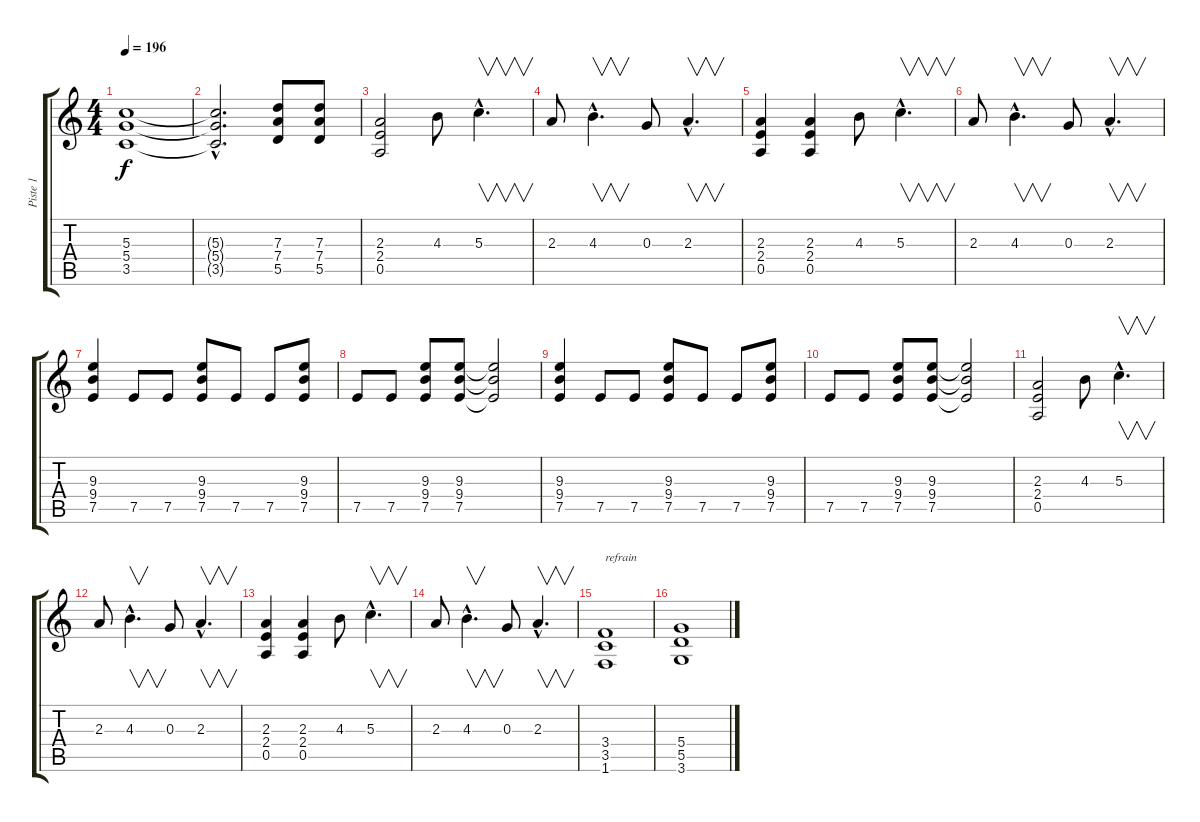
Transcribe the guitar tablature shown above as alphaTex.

\track ("Piste 1" "Piste 1") {instrument distortionguitar}
\staff {score tabs}
\tuning (E4 B3 G3 D3 A2 E2) {hide}
\ts (4 4)
\tempo 196
\clef g2
\ks c
(5.3 5.4 3.5).1{dy f} |
(5.3{hac t} 5.4{hac t} 3.5{hac t}).2{d} (7.3 7.4 5.5).8 (7.3 7.4 5.5).8 |
(2.3 2.4 0.5).2 4.3.8 5.3{hac}.4{v d} |
2.3.8 4.3{hac}.4{v d} 0.3.8 2.3{hac}.4{v d} |
(2.3 2.4 0.5).4 (2.3 2.4 0.5).4 4.3.8 5.3{hac}.4{v d} |
2.3.8 4.3{hac}.4{v d} 0.3.8 2.3{hac}.4{v d} |
(9.3 9.4 7.5).4 7.5.8 7.5.8 (9.3 9.4 7.5).8 7.5.8 7.5.8 (9.3 9.4 7.5).8 |
7.5.8 7.5.8 (9.3 9.4 7.5).8 (9.3 9.4 7.5).8 (9.3{t} 9.4{t} 7.5{t}).2 |
(9.3 9.4 7.5).4 7.5.8 7.5.8 (9.3 9.4 7.5).8 7.5.8 7.5.8 (9.3 9.4 7.5).8 |
7.5.8 7.5.8 (9.3 9.4 7.5).8 (9.3 9.4 7.5).8 (9.3{t} 9.4{t} 7.5{t}).2 |
(2.3 2.4 0.5).2 4.3.8 5.3{hac}.4{v d} |
2.3.8 4.3{hac}.4{v d} 0.3.8 2.3{hac}.4{v d} |
(2.3 2.4 0.5).4 (2.3 2.4 0.5).4 4.3.8 5.3{hac}.4{v d} |
2.3.8 4.3{hac}.4{v d} 0.3.8 2.3{hac}.4{v d} |
(3.4 3.5 1.6).1{txt "refrain"} |
(5.4 5.5 3.6).1
